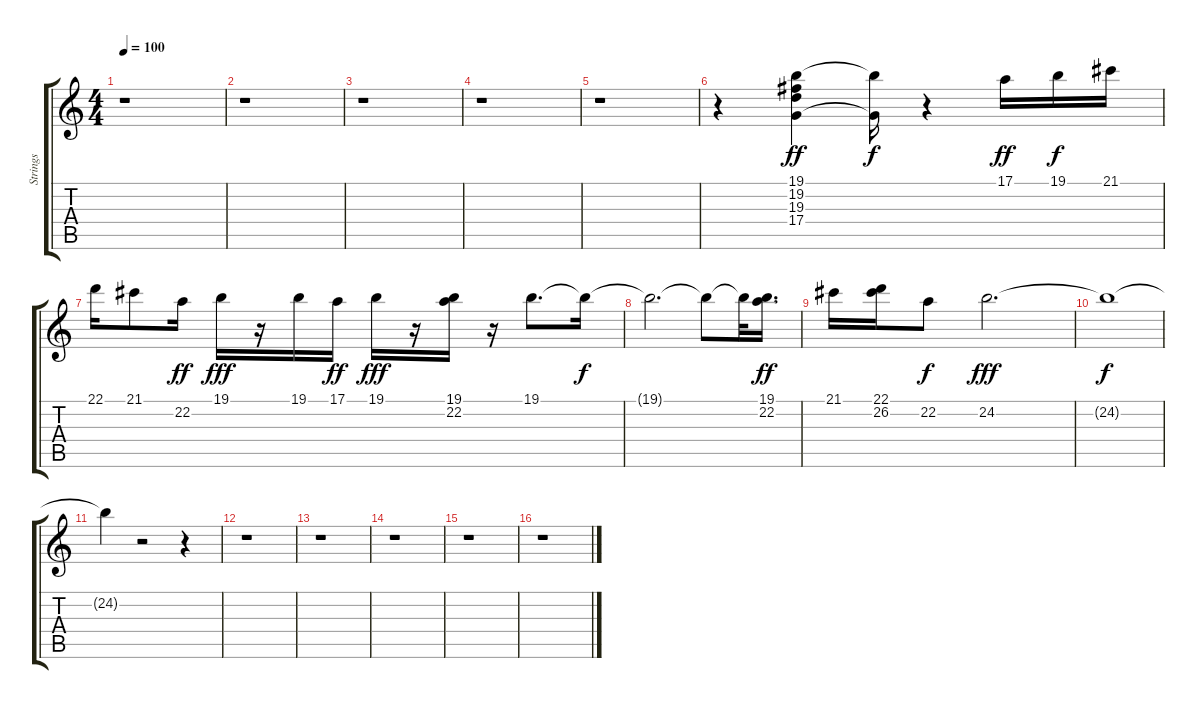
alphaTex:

\track ("Strings" "Strings") {instrument stringensemble1}
\staff {score tabs}
\tuning (E4 B3 G3 D3 A2 E2) {hide}
\ts (4 4)
\tempo 100
\clef g2
\ks c
r.1{dy f} |
r.1 |
r.1 |
r.1 |
r.1 |
r.4 (19.1 19.2 19.3 17.4).4{dy ff} (19.1{t} 17.4{t}).16{dy f} r.4 17.1.16{dy ff} 19.1.16{dy f} 21.1.16 |
22.1.16 21.1.8 22.2.16{dy ff} 19.1.16{dy fff} r.16 19.1.16 17.1.16{dy ff} 19.1.16{dy fff} r.16 (19.1 22.2).16 r.16 19.1.8{d} 19.1{t}.16{dy f} |
19.1{t}.2{d} 19.1{t}.8 19.1{t}.32 (19.1 22.2).16{d dy ff} |
21.1.16 (22.1 26.2).16 22.2.8{dy f} 24.2.2{d dy fff} |
24.2{t}.1{dy f} |
24.2{t}.4 r.2 r.4 |
r.1 |
r.1 |
r.1 |
r.1 |
r.1
